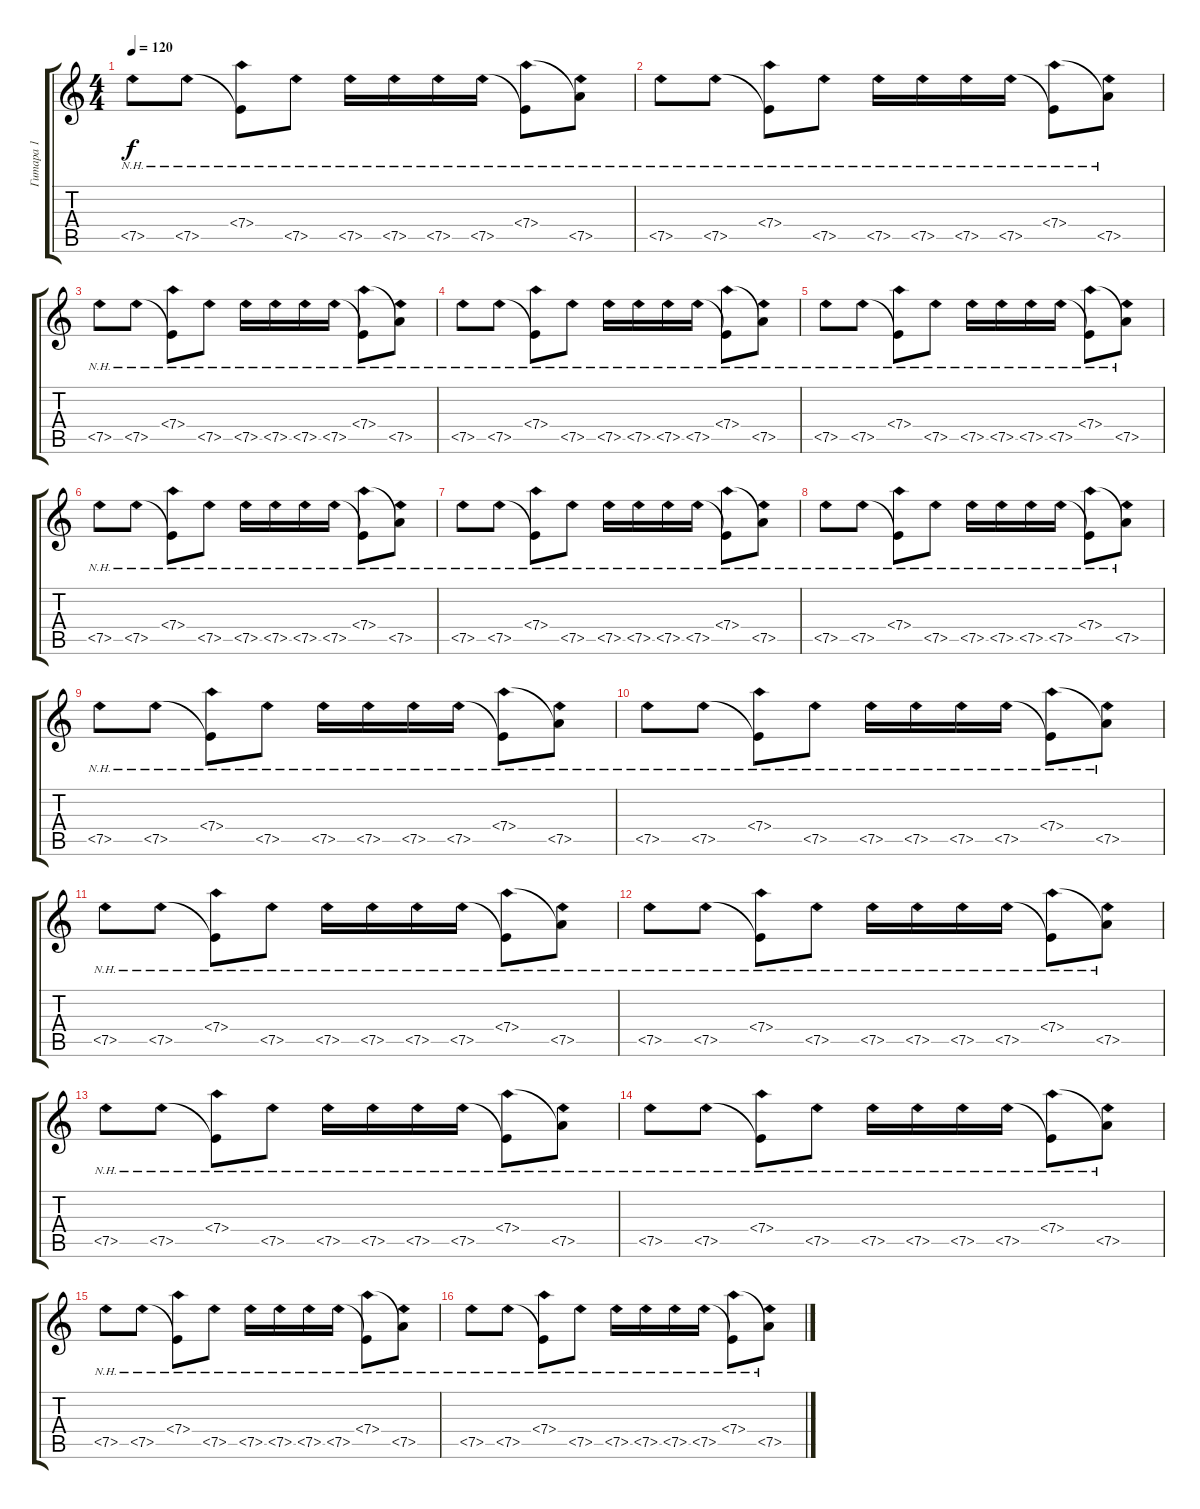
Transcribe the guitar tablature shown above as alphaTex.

\track ("Гитара 1" "Гитара 1") {instrument electricguitarclean}
\staff {score tabs}
\tuning (E4 B3 G3 D3 A2 E2) {hide}
\ts (4 4)
\tempo 120
\clef g2
\ks c
7.5{nh}.8{dy f} 7.5{nh}.8 (7.4{nh} 7.5{t}).8 7.5{nh}.8 7.5{nh}.16 7.5{nh}.16 7.5{nh}.16 7.5{nh}.16 (7.4{nh} 7.5{t}).8 (7.4{t} 7.5{nh}).8 |
7.5{nh}.8 7.5{nh}.8 (7.4{nh} 7.5{t}).8 7.5{nh}.8 7.5{nh}.16 7.5{nh}.16 7.5{nh}.16 7.5{nh}.16 (7.4{nh} 7.5{t}).8 (7.4{t} 7.5{nh}).8 |
7.5{nh}.8 7.5{nh}.8 (7.4{nh} 7.5{t}).8 7.5{nh}.8 7.5{nh}.16 7.5{nh}.16 7.5{nh}.16 7.5{nh}.16 (7.4{nh} 7.5{t}).8 (7.4{t} 7.5{nh}).8 |
7.5{nh}.8 7.5{nh}.8 (7.4{nh} 7.5{t}).8 7.5{nh}.8 7.5{nh}.16 7.5{nh}.16 7.5{nh}.16 7.5{nh}.16 (7.4{nh} 7.5{t}).8 (7.4{t} 7.5{nh}).8 |
7.5{nh}.8 7.5{nh}.8 (7.4{nh} 7.5{t}).8 7.5{nh}.8 7.5{nh}.16 7.5{nh}.16 7.5{nh}.16 7.5{nh}.16 (7.4{nh} 7.5{t}).8 (7.4{t} 7.5{nh}).8 |
7.5{nh}.8 7.5{nh}.8 (7.4{nh} 7.5{t}).8 7.5{nh}.8 7.5{nh}.16 7.5{nh}.16 7.5{nh}.16 7.5{nh}.16 (7.4{nh} 7.5{t}).8 (7.4{t} 7.5{nh}).8 |
7.5{nh}.8 7.5{nh}.8 (7.4{nh} 7.5{t}).8 7.5{nh}.8 7.5{nh}.16 7.5{nh}.16 7.5{nh}.16 7.5{nh}.16 (7.4{nh} 7.5{t}).8 (7.4{t} 7.5{nh}).8 |
7.5{nh}.8 7.5{nh}.8 (7.4{nh} 7.5{t}).8 7.5{nh}.8 7.5{nh}.16 7.5{nh}.16 7.5{nh}.16 7.5{nh}.16 (7.4{nh} 7.5{t}).8 (7.4{t} 7.5{nh}).8 |
7.5{nh}.8 7.5{nh}.8 (7.4{nh} 7.5{t}).8 7.5{nh}.8 7.5{nh}.16 7.5{nh}.16 7.5{nh}.16 7.5{nh}.16 (7.4{nh} 7.5{t}).8 (7.4{t} 7.5{nh}).8 |
7.5{nh}.8 7.5{nh}.8 (7.4{nh} 7.5{t}).8 7.5{nh}.8 7.5{nh}.16 7.5{nh}.16 7.5{nh}.16 7.5{nh}.16 (7.4{nh} 7.5{t}).8 (7.4{t} 7.5{nh}).8 |
7.5{nh}.8 7.5{nh}.8 (7.4{nh} 7.5{t}).8 7.5{nh}.8 7.5{nh}.16 7.5{nh}.16 7.5{nh}.16 7.5{nh}.16 (7.4{nh} 7.5{t}).8 (7.4{t} 7.5{nh}).8 |
7.5{nh}.8 7.5{nh}.8 (7.4{nh} 7.5{t}).8 7.5{nh}.8 7.5{nh}.16 7.5{nh}.16 7.5{nh}.16 7.5{nh}.16 (7.4{nh} 7.5{t}).8 (7.4{t} 7.5{nh}).8 |
7.5{nh}.8 7.5{nh}.8 (7.4{nh} 7.5{t}).8 7.5{nh}.8 7.5{nh}.16 7.5{nh}.16 7.5{nh}.16 7.5{nh}.16 (7.4{nh} 7.5{t}).8 (7.4{t} 7.5{nh}).8 |
7.5{nh}.8 7.5{nh}.8 (7.4{nh} 7.5{t}).8 7.5{nh}.8 7.5{nh}.16 7.5{nh}.16 7.5{nh}.16 7.5{nh}.16 (7.4{nh} 7.5{t}).8 (7.4{t} 7.5{nh}).8 |
7.5{nh}.8 7.5{nh}.8 (7.4{nh} 7.5{t}).8 7.5{nh}.8 7.5{nh}.16 7.5{nh}.16 7.5{nh}.16 7.5{nh}.16 (7.4{nh} 7.5{t}).8 (7.4{t} 7.5{nh}).8 |
7.5{nh}.8 7.5{nh}.8 (7.4{nh} 7.5{t}).8 7.5{nh}.8 7.5{nh}.16 7.5{nh}.16 7.5{nh}.16 7.5{nh}.16 (7.4{nh} 7.5{t}).8 (7.4{t} 7.5{nh}).8
